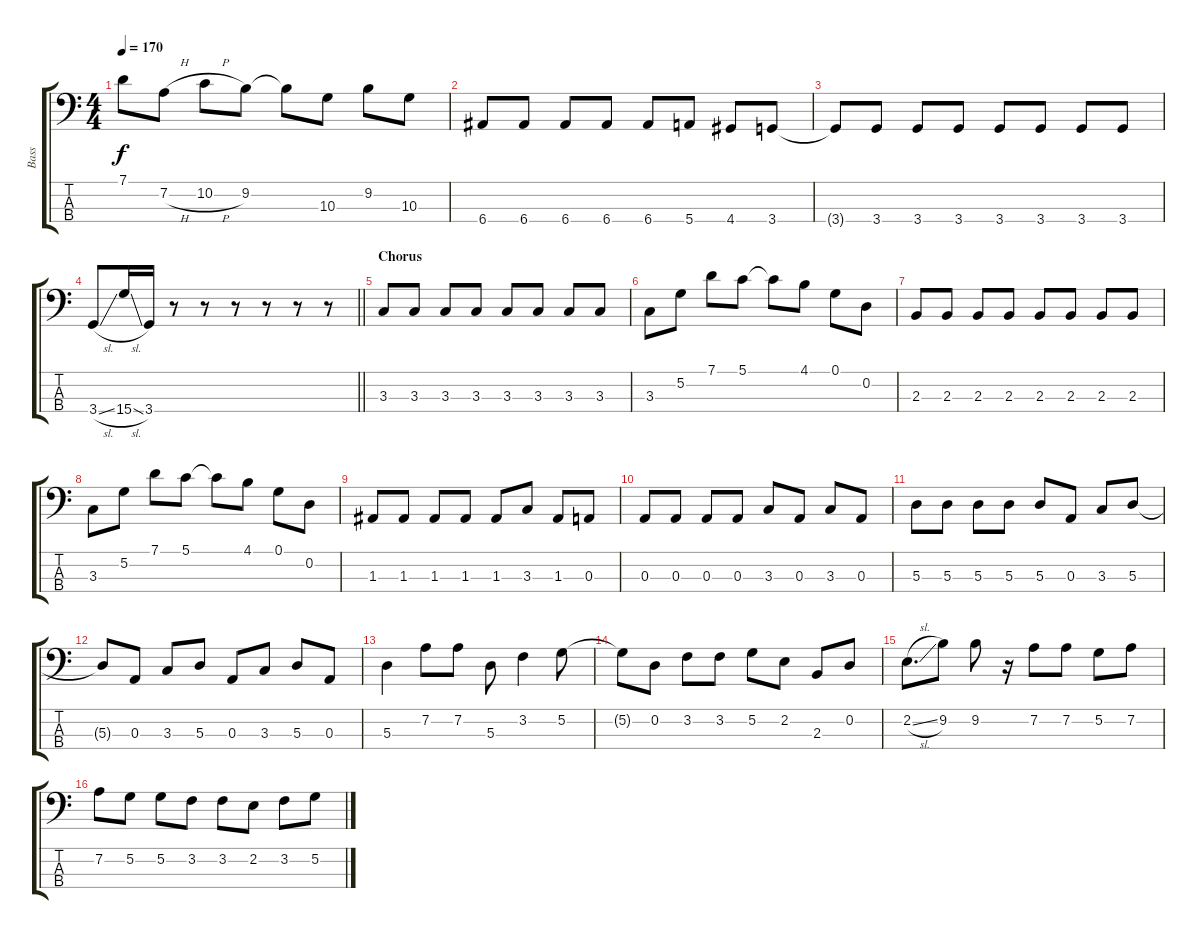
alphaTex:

\track ("Bass" "Bass") {instrument slapbass1}
\staff {score tabs}
\tuning (G2 D2 A1 E1) {hide}
\ts (4 4)
\tempo 170
\clef f4
\ks c
7.1{t}.8{dy f} 7.2{h}.8 10.2{h}.8 9.2.8 9.2{t}.8 10.3.8 9.2.8 10.3.8 |
6.4.8 6.4.8 6.4.8 6.4.8 6.4.8 5.4.8 4.4.8 3.4.8 |
3.4{t}.8 3.4.8 3.4.8 3.4.8 3.4.8 3.4.8 3.4.8 3.4.8 |
\barLineRight lightlight
3.4{sl}.8 15.4{sl}.16 3.4.16 r.8 r.8 r.8 r.8 r.8 r.8 |
\section ("" "Chorus")
3.3.8 3.3.8 3.3.8 3.3.8 3.3.8 3.3.8 3.3.8 3.3.8 |
3.3.8 5.2.8 7.1.8 5.1.8 5.1{t}.8 4.1.8 0.1.8 0.2.8 |
2.3.8 2.3.8 2.3.8 2.3.8 2.3.8 2.3.8 2.3.8 2.3.8 |
3.3.8 5.2.8 7.1.8 5.1.8 5.1{t}.8 4.1.8 0.1.8 0.2.8 |
1.3.8 1.3.8 1.3.8 1.3.8 1.3.8 3.3.8 1.3.8 0.3.8 |
0.3.8 0.3.8 0.3.8 0.3.8 3.3.8 0.3.8 3.3.8 0.3.8 |
5.3.8 5.3.8 5.3.8 5.3.8 5.3.8 0.3.8 3.3.8 5.3.8 |
5.3{t}.8 0.3.8 3.3.8 5.3.8 0.3.8 3.3.8 5.3.8 0.3.8 |
5.3.4 7.2.8 7.2.8 5.3.8 3.2.4 5.2.8 |
5.2{t}.8 0.2.8 3.2.8 3.2.8 5.2.8 2.2.8 2.3.8 0.2.8 |
2.2{sl}.8{d} 9.2.8 9.2.8 r.16 7.2.8 7.2.8 5.2.8 7.2.8 |
7.2.8 5.2.8 5.2.8 3.2.8 3.2.8 2.2.8 3.2.8 5.2.8
